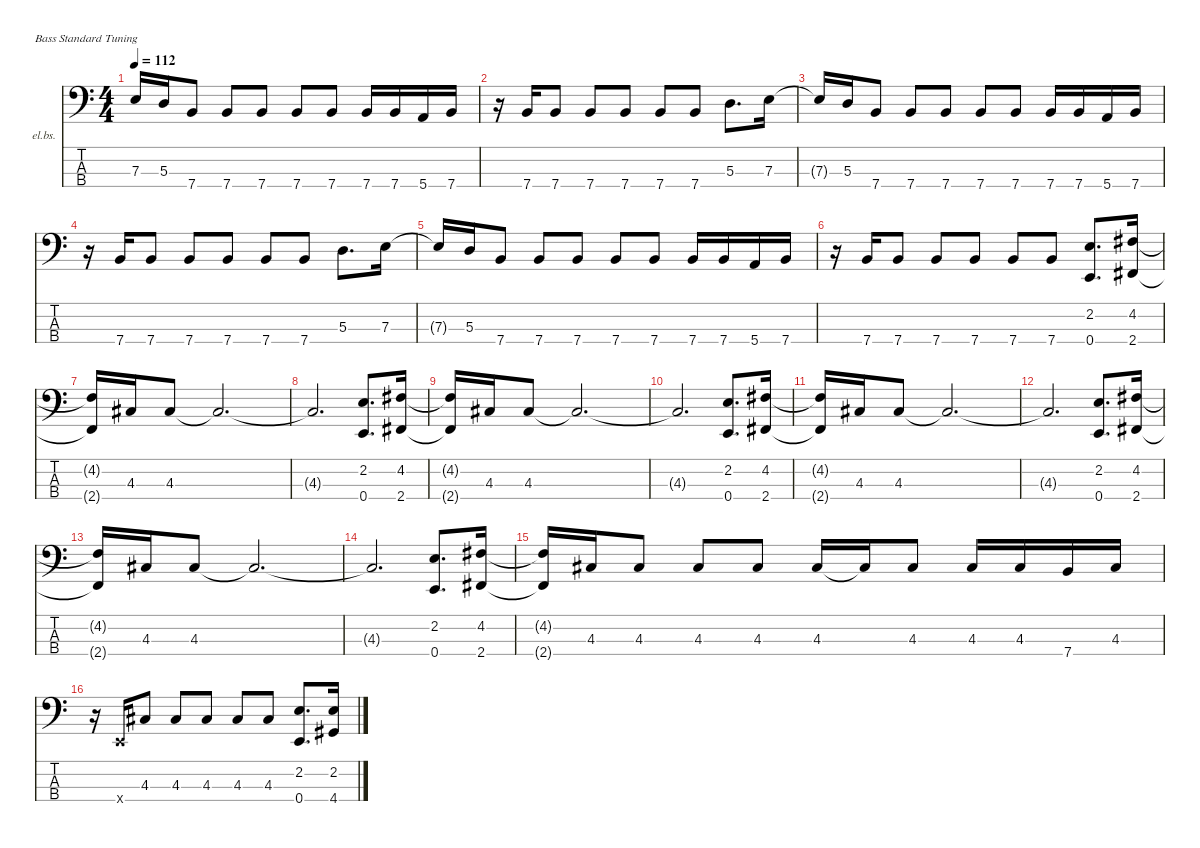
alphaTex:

\defaultSystemsLayout 4
\hideDynamics
\bracketExtendMode nobrackets
\firstSystemTrackNameOrientation horizontal
\otherSystemsTrackNameOrientation horizontal
\track ("Bass1" "el.bs.") {instrument slapbass1}
\staff {score tabs}
\tuning (G2 D2 A1 E1)
\ts (4 4)
\tempo 112
\clef f4
\ks c
7.3{t}.16{dy f} 5.3.16 7.4.8 7.4.8 7.4.8 7.4.8 7.4.8 7.4.16 7.4.16 5.4.16 7.4.16 |
r.16 7.4.16 7.4.8 7.4.8 7.4.8 7.4.8 7.4.8 5.3.8{d} 7.3.16 |
7.3{t}.16 5.3.16 7.4.8 7.4.8 7.4.8 7.4.8 7.4.8 7.4.16 7.4.16 5.4.16 7.4.16 |
r.16 7.4.16 7.4.8 7.4.8 7.4.8 7.4.8 7.4.8 5.3.8{d} 7.3.16 |
7.3{t}.16 5.3.16 7.4.8 7.4.8 7.4.8 7.4.8 7.4.8 7.4.16 7.4.16 5.4.16 7.4.16 |
r.16 7.4.16 7.4.8 7.4.8 7.4.8 7.4.8 7.4.8 (2.2 0.4).8{d} (4.2{acc #} 2.4{acc #}).16 |
(4.2{t acc #} 2.4{t acc #}).16 4.3{acc #}.16 4.3{acc #}.8 4.3{t acc #}.2{d} |
4.3{t acc #}.2{d} (2.2 0.4).8{d} (4.2{acc #} 2.4{acc #}).16 |
(4.2{t acc #} 2.4{t acc #}).16 4.3{acc #}.16 4.3{acc #}.8 4.3{t acc #}.2{d} |
4.3{t acc #}.2{d} (2.2 0.4).8{d} (4.2{acc #} 2.4{acc #}).16 |
(4.2{t acc #} 2.4{t acc #}).16 4.3{acc #}.16 4.3{acc #}.8 4.3{t acc #}.2{d} |
4.3{t acc #}.2{d} (2.2 0.4).8{d} (4.2{acc #} 2.4{acc #}).16 |
(4.2{t acc #} 2.4{t acc #}).16 4.3{acc #}.16 4.3{acc #}.8 4.3{t acc #}.2{d} |
4.3{t acc #}.2{d} (2.2 0.4).8{d} (4.2{acc #} 2.4{acc #}).16 |
(4.2{t acc #} 2.4{t acc #}).16 4.3{acc #}.16 4.3{acc #}.8 4.3{acc #}.8 4.3{acc #}.8 4.3{acc #}.16 4.3{t acc #}.16 4.3{acc #}.8 4.3{acc #}.16 4.3{acc #}.16 7.4.16 4.3{acc #}.16 |
r.16 0.4{x}.16 4.3{acc #}.8 4.3{acc #}.8 4.3{acc #}.8 4.3{acc #}.8 4.3{acc #}.8 (2.2 0.4).8{d} (2.2 4.4{acc #}).16
